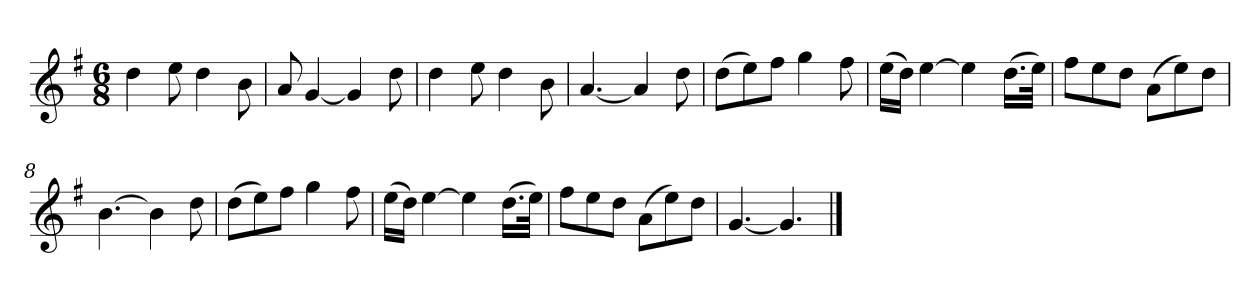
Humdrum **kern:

**kern
*part1
*staff1
*k[f#]
*M6/8
*MM120
=1
4dd
8ee
4dd
8b
=2
8a
[4g
4g]
8dd
=3
4dd
8ee
4dd
8b
=4
[4.a
4a]
8dd
=5
(8ddL
8ee)
8ff#J
4gg
8ff#
=6
(16eeLL
16ddJJ)
[4ee
4ee]
(16.ddLL
32eeJJk)
=7
8ff#L
8ee
8ddJ
(8aL
8ee)
8ddJ
=8
[4.b
4b]
8dd
=9
(8ddL
8ee)
8ff#J
4gg
8ff#
=10
(16eeLL
16ddJJ)
[4ee
4ee]
(16.ddLL
32eeJJk)
=11
8ff#L
8ee
8ddJ
(8aL
8ee)
8ddJ
=12
[4.g
4.g]
==
*-
